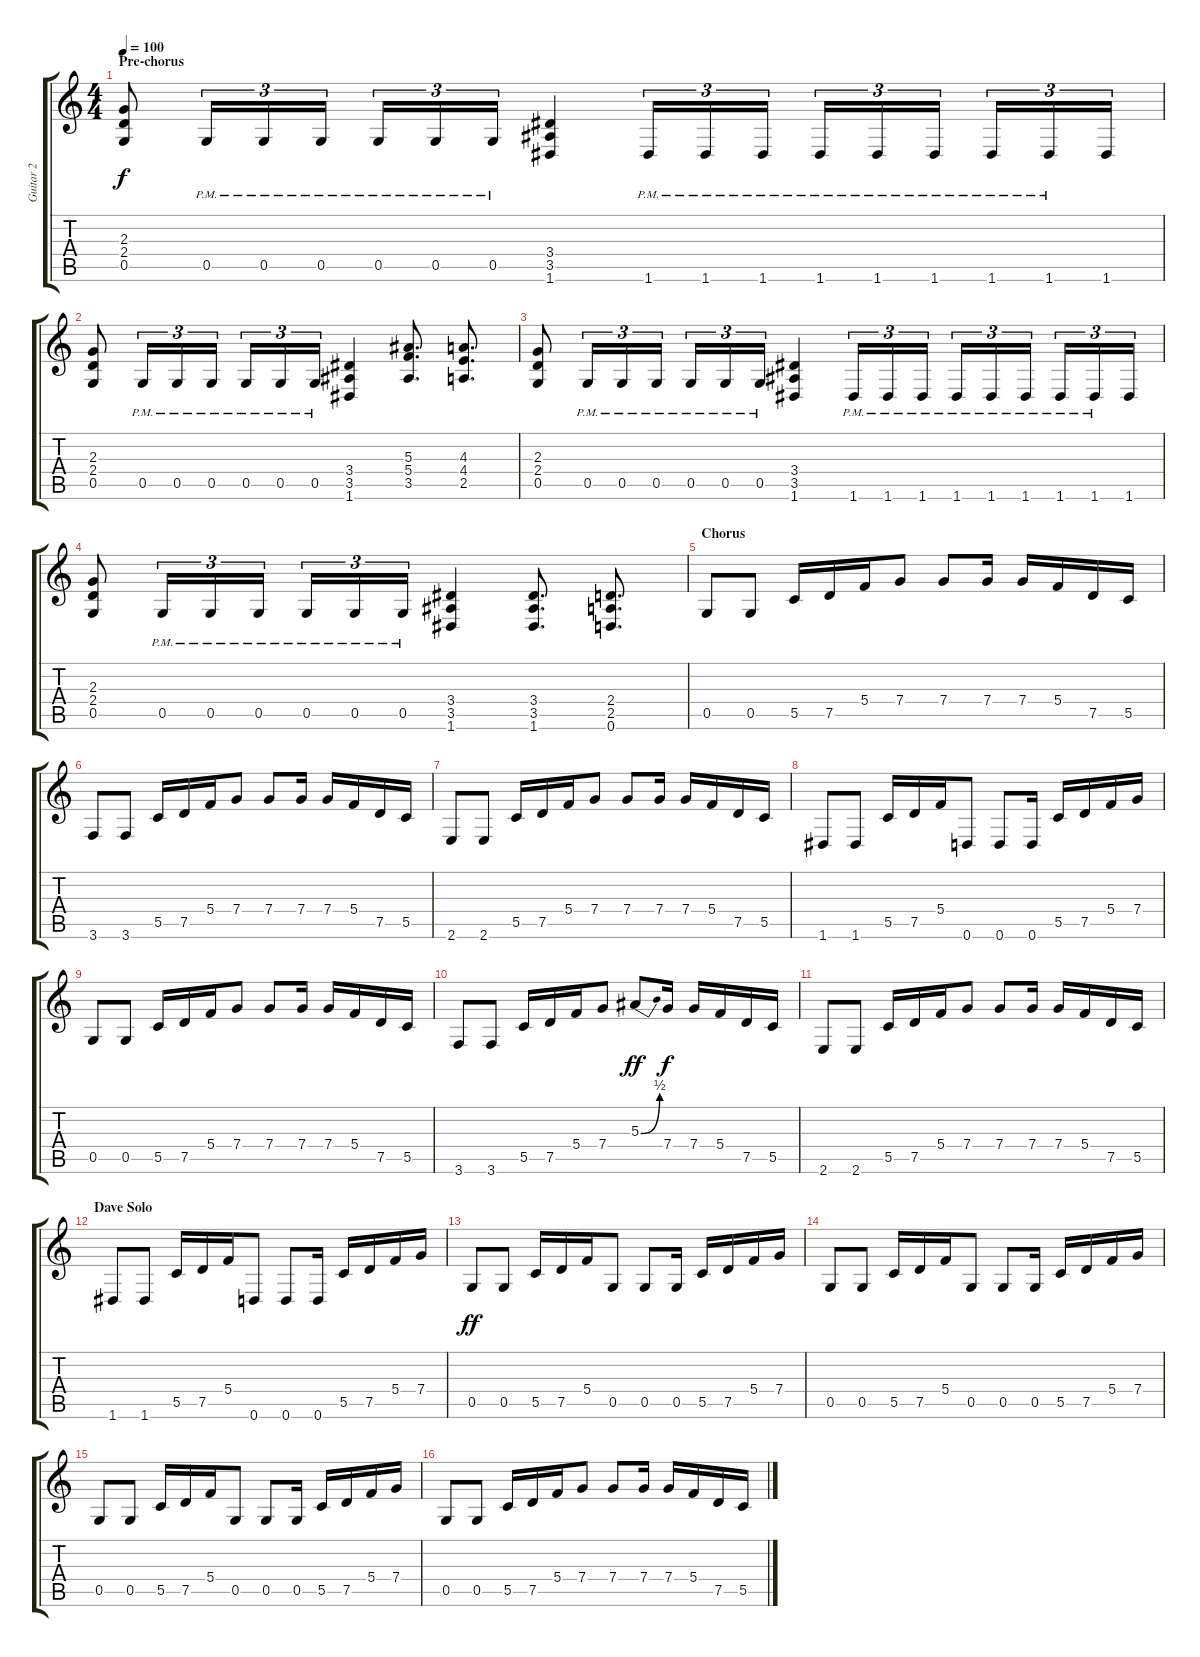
\track ("Guitar 2" "Guitar 2") {instrument overdrivenguitar}
\staff {score tabs}
\tuning (D4 A3 F3 C3 G2 D2) {hide}
\ts (4 4)
\section ("" "Pre-chorus")
\tempo 100
\clef g2
\ks c
(2.3 2.4 0.5).8{dy f} 0.5{pm}.16{tu (3 2)} 0.5{pm}.16{tu (3 2)} 0.5{pm}.16{tu (3 2)} 0.5{pm}.16{tu (3 2)} 0.5{pm}.16{tu (3 2)} 0.5{pm}.16{tu (3 2)} (3.4 3.5 1.6).4 1.6{pm}.16{tu (3 2)} 1.6{pm}.16{tu (3 2)} 1.6{pm}.16{tu (3 2)} 1.6{pm}.16{tu (3 2)} 1.6{pm}.16{tu (3 2)} 1.6{pm}.16{tu (3 2)} 1.6{pm}.16{tu (3 2)} 1.6{pm}.16{tu (3 2)} 1.6.16{tu (3 2)} |
(2.3 2.4 0.5).8 0.5{pm}.16{tu (3 2)} 0.5{pm}.16{tu (3 2)} 0.5{pm}.16{tu (3 2)} 0.5{pm}.16{tu (3 2)} 0.5{pm}.16{tu (3 2)} 0.5{pm}.16{tu (3 2)} (3.4 3.5 1.6).4 (5.3 5.4 3.5).8{d} (4.3 4.4 2.5).8{d} |
(2.3 2.4 0.5).8 0.5{pm}.16{tu (3 2)} 0.5{pm}.16{tu (3 2)} 0.5{pm}.16{tu (3 2)} 0.5{pm}.16{tu (3 2)} 0.5{pm}.16{tu (3 2)} 0.5{pm}.16{tu (3 2)} (3.4 3.5 1.6).4 1.6{pm}.16{tu (3 2)} 1.6{pm}.16{tu (3 2)} 1.6{pm}.16{tu (3 2)} 1.6{pm}.16{tu (3 2)} 1.6{pm}.16{tu (3 2)} 1.6{pm}.16{tu (3 2)} 1.6{pm}.16{tu (3 2)} 1.6{pm}.16{tu (3 2)} 1.6.16{tu (3 2)} |
(2.3 2.4 0.5).8 0.5{pm}.16{tu (3 2)} 0.5{pm}.16{tu (3 2)} 0.5{pm}.16{tu (3 2)} 0.5{pm}.16{tu (3 2)} 0.5{pm}.16{tu (3 2)} 0.5{pm}.16{tu (3 2)} (3.4 3.5 1.6).4 (3.4 3.5 1.6).8{d} (2.4 2.5 0.6).8{d} |
\section ("" "Chorus")
0.5.8 0.5.8 5.5.16 7.5.16 5.4.16 7.4.8 7.4.8 7.4.16 7.4.16 5.4.16 7.5.16 5.5.16 |
3.6.8 3.6.8 5.5.16 7.5.16 5.4.16 7.4.8 7.4.8 7.4.16 7.4.16 5.4.16 7.5.16 5.5.16 |
2.6.8 2.6.8 5.5.16 7.5.16 5.4.16 7.4.8 7.4.8 7.4.16 7.4.16 5.4.16 7.5.16 5.5.16 |
1.6.8 1.6.8 5.5.16 7.5.16 5.4.16 0.6.8 0.6.8 0.6.16 5.5.16 7.5.16 5.4.16 7.4.16 |
0.5.8 0.5.8 5.5.16 7.5.16 5.4.16 7.4.8 7.4.8 7.4.16 7.4.16 5.4.16 7.5.16 5.5.16 |
3.6.8 3.6.8 5.5.16 7.5.16 5.4.16 7.4.8 5.3{be (bend 0 0 60 2)}.8{dy ff} 7.4.16{dy f} 7.4.16 5.4.16 7.5.16 5.5.16 |
2.6.8 2.6.8 5.5.16 7.5.16 5.4.16 7.4.8 7.4.8 7.4.16 7.4.16 5.4.16 7.5.16 5.5.16 |
\section ("" "Dave Solo")
1.6.8 1.6.8 5.5.16 7.5.16 5.4.16 0.6.8 0.6.8 0.6.16 5.5.16 7.5.16 5.4.16 7.4.16 |
0.5.8{dy ff} 0.5.8 5.5.16 7.5.16 5.4.16 0.5.8 0.5.8 0.5.16 5.5.16 7.5.16 5.4.16 7.4.16 |
0.5.8 0.5.8 5.5.16 7.5.16 5.4.16 0.5.8 0.5.8 0.5.16 5.5.16 7.5.16 5.4.16 7.4.16 |
0.5.8 0.5.8 5.5.16 7.5.16 5.4.16 0.5.8 0.5.8 0.5.16 5.5.16 7.5.16 5.4.16 7.4.16 |
0.5.8 0.5.8 5.5.16 7.5.16 5.4.16 7.4.8 7.4.8 7.4.16 7.4.16 5.4.16 7.5.16 5.5.16
